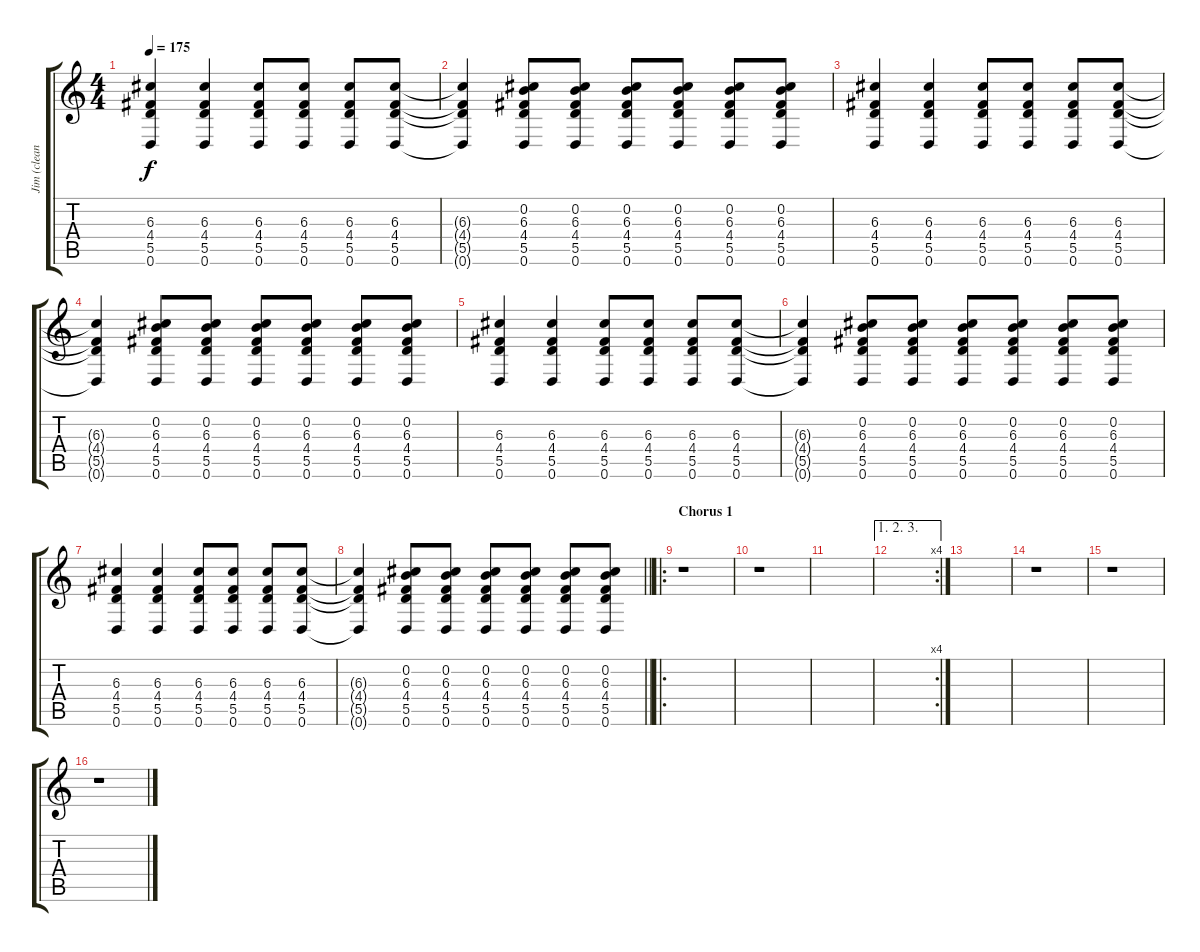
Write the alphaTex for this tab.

\track ("Jim (clean)" "Jim (clean") {instrument electricguitarjazz}
\staff {score tabs}
\tuning (E4 B3 G3 D3 A2 D2) {hide}
\ts (4 4)
\tempo 175
\clef g2
\ks c
(6.3 4.4 5.5 0.6).4{dy f} (6.3 4.4 5.5 0.6).4 (6.3 4.4 5.5 0.6).8 (6.3 4.4 5.5 0.6).8 (6.3 4.4 5.5 0.6).8 (6.3 4.4 5.5 0.6).8 |
(6.3{t} 4.4{t} 5.5{t} 0.6{t}).4 (0.2 6.3 4.4 5.5 0.6).8 (0.2 6.3 4.4 5.5 0.6).8 (0.2 6.3 4.4 5.5 0.6).8 (0.2 6.3 4.4 5.5 0.6).8 (0.2 6.3 4.4 5.5 0.6).8 (0.2 6.3 4.4 5.5 0.6).8 |
(6.3 4.4 5.5 0.6).4 (6.3 4.4 5.5 0.6).4 (6.3 4.4 5.5 0.6).8 (6.3 4.4 5.5 0.6).8 (6.3 4.4 5.5 0.6).8 (6.3 4.4 5.5 0.6).8 |
(6.3{t} 4.4{t} 5.5{t} 0.6{t}).4 (0.2 6.3 4.4 5.5 0.6).8 (0.2 6.3 4.4 5.5 0.6).8 (0.2 6.3 4.4 5.5 0.6).8 (0.2 6.3 4.4 5.5 0.6).8 (0.2 6.3 4.4 5.5 0.6).8 (0.2 6.3 4.4 5.5 0.6).8 |
(6.3 4.4 5.5 0.6).4 (6.3 4.4 5.5 0.6).4 (6.3 4.4 5.5 0.6).8 (6.3 4.4 5.5 0.6).8 (6.3 4.4 5.5 0.6).8 (6.3 4.4 5.5 0.6).8 |
(6.3{t} 4.4{t} 5.5{t} 0.6{t}).4 (0.2 6.3 4.4 5.5 0.6).8 (0.2 6.3 4.4 5.5 0.6).8 (0.2 6.3 4.4 5.5 0.6).8 (0.2 6.3 4.4 5.5 0.6).8 (0.2 6.3 4.4 5.5 0.6).8 (0.2 6.3 4.4 5.5 0.6).8 |
(6.3 4.4 5.5 0.6).4 (6.3 4.4 5.5 0.6).4 (6.3 4.4 5.5 0.6).8 (6.3 4.4 5.5 0.6).8 (6.3 4.4 5.5 0.6).8 (6.3 4.4 5.5 0.6).8 |
\barLineRight lightlight
(6.3{t} 4.4{t} 5.5{t} 0.6{t}).4 (0.2 6.3 4.4 5.5 0.6).8 (0.2 6.3 4.4 5.5 0.6).8 (0.2 6.3 4.4 5.5 0.6).8 (0.2 6.3 4.4 5.5 0.6).8 (0.2 6.3 4.4 5.5 0.6).8 (0.2 6.3 4.4 5.5 0.6).8 |
\ro
\section ("" "Chorus 1")
r.1 |
r.1 |
|
\ae (1 2 3)
\rc 4
|
|
r.1 |
r.1 |
r.1
